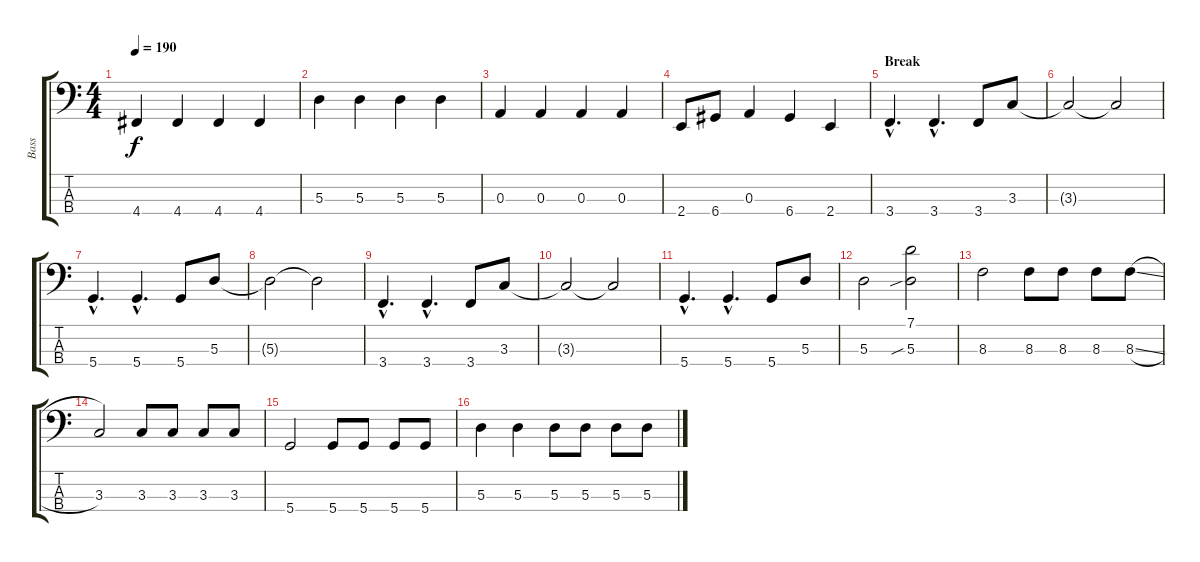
\track ("Bass" "Bass") {instrument electricbassfinger}
\staff {score tabs}
\tuning (G2 D2 A1 D1) {hide}
\ts (4 4)
\tempo 190
\clef f4
\ks c
4.4.4{dy f} 4.4.4 4.4.4 4.4.4 |
5.3.4 5.3.4 5.3.4 5.3.4 |
0.3.4 0.3.4 0.3.4 0.3.4 |
2.4.8 6.4.8 0.3.4 6.4.4 2.4.4 |
\section ("" "Break")
3.4{hac}.4{d} 3.4{hac}.4{d} 3.4.8 3.3.8 |
3.3{t}.2 3.3{t}.2 |
5.4{hac}.4{d} 5.4{hac}.4{d} 5.4.8 5.3.8 |
5.3{t}.2 5.3{t}.2 |
3.4{hac}.4{d} 3.4{hac}.4{d} 3.4.8 3.3.8 |
3.3{t}.2 3.3{t}.2 |
5.4{hac}.4{d} 5.4{hac}.4{d} 5.4.8 5.3.8 |
5.3.2 (7.1 5.3{sib}).2 |
8.3.2 8.3.8 8.3.8 8.3.8 8.3{sl}.8 |
3.3.2 3.3.8 3.3.8 3.3.8 3.3.8 |
5.4.2 5.4.8 5.4.8 5.4.8 5.4.8 |
5.3.4 5.3.4 5.3.8 5.3.8 5.3.8 5.3.8
